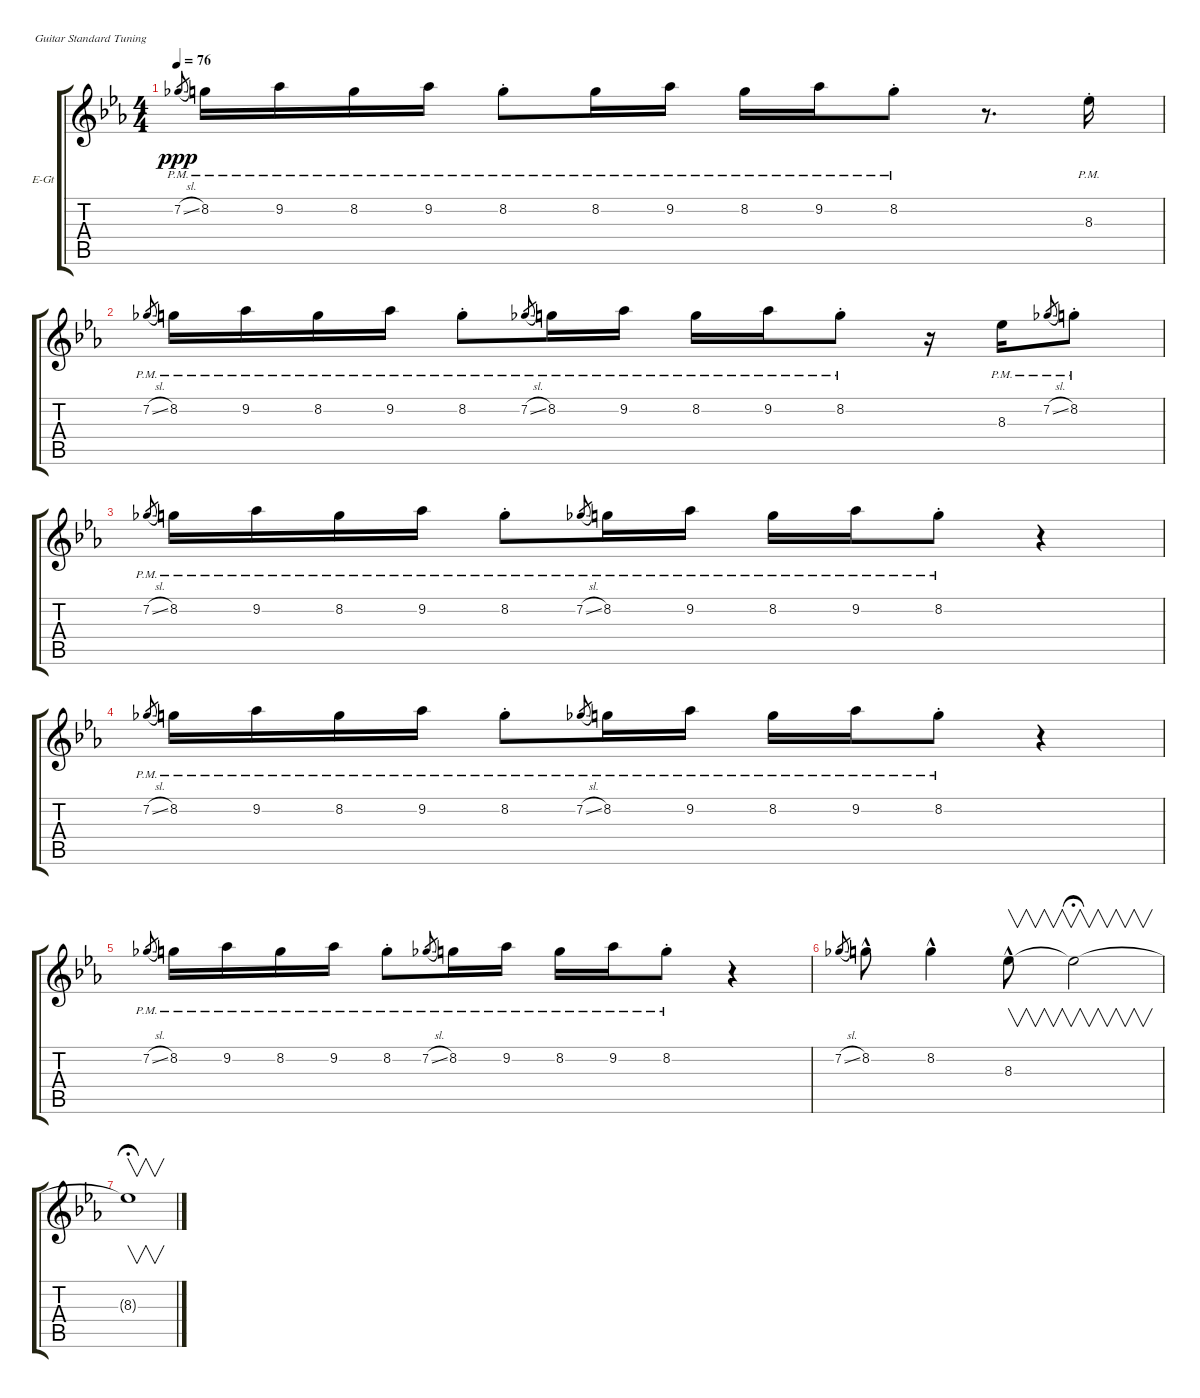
\defaultSystemsLayout 4
\bracketExtendMode groupsimilarinstruments
\firstSystemTrackNameOrientation horizontal
\otherSystemsTrackNameOrientation horizontal
\track ("Guitar III (Solo)" "E-Gt") {instrument distortionguitar}
\staff {score tabs}
\tuning (E4 B3 G3 D3 A2 E2)
\ts (4 4)
\tempo 76
\clef g2
\scale
0.550664
\ks eb
7.2{sl pm}.8{gr dy ppp} 8.2{pm}.16 9.2{pm}.16 8.2{pm}.16 9.2{pm}.16 8.2{pm st}.8 8.2{pm}.16 9.2{pm}.16 8.2{pm}.16 9.2{pm}.16 8.2{pm st}.8 r.8{d} 8.3{pm st}.16 |
\scale
0.449647 7.2{sl pm}.8{gr} 8.2{pm}.16 9.2{pm}.16 8.2{pm}.16 9.2{pm}.16 8.2{pm st}.8 7.2{sl pm}.8{gr} 8.2{pm}.16 9.2{pm}.16 8.2{pm}.16 9.2{pm}.16 8.2{pm st}.8 r.16 8.3{pm}.16 7.2{sl pm}.8{gr} 8.2{pm st}.8 |
7.2{sl pm}.8{gr} 8.2{pm}.16 9.2{pm}.16 8.2{pm}.16 9.2{pm}.16 8.2{pm st}.8 7.2{sl pm}.8{gr} 8.2{pm}.16 9.2{pm}.16 8.2{pm}.16 9.2{pm}.16 8.2{pm st}.8 r.4 |
7.2{sl pm}.8{gr} 8.2{pm}.16 9.2{pm}.16 8.2{pm}.16 9.2{pm}.16 8.2{pm st}.8 7.2{sl pm}.8{gr} 8.2{pm}.16 9.2{pm}.16 8.2{pm}.16 9.2{pm}.16 8.2{pm st}.8 r.4 |
\scale
0.552306 7.2{sl pm}.8{gr} 8.2{pm}.16 9.2{pm}.16 8.2{pm}.16 9.2{pm}.16 8.2{pm st}.8 7.2{sl pm}.8{gr} 8.2{pm}.16 9.2{pm}.16 8.2{pm}.16 9.2{pm}.16 8.2{pm st}.8 r.4 |
\scale
0.290154 7.2{sl}.8{gr} 8.2{hac}.8 8.2{hac}.4 8.3{hac}.8{v} 8.3{t}.2{v fermata (medium 0.19)} |
\scale
0.157659 8.3{t}.1{v fermata (medium 0.36)}
